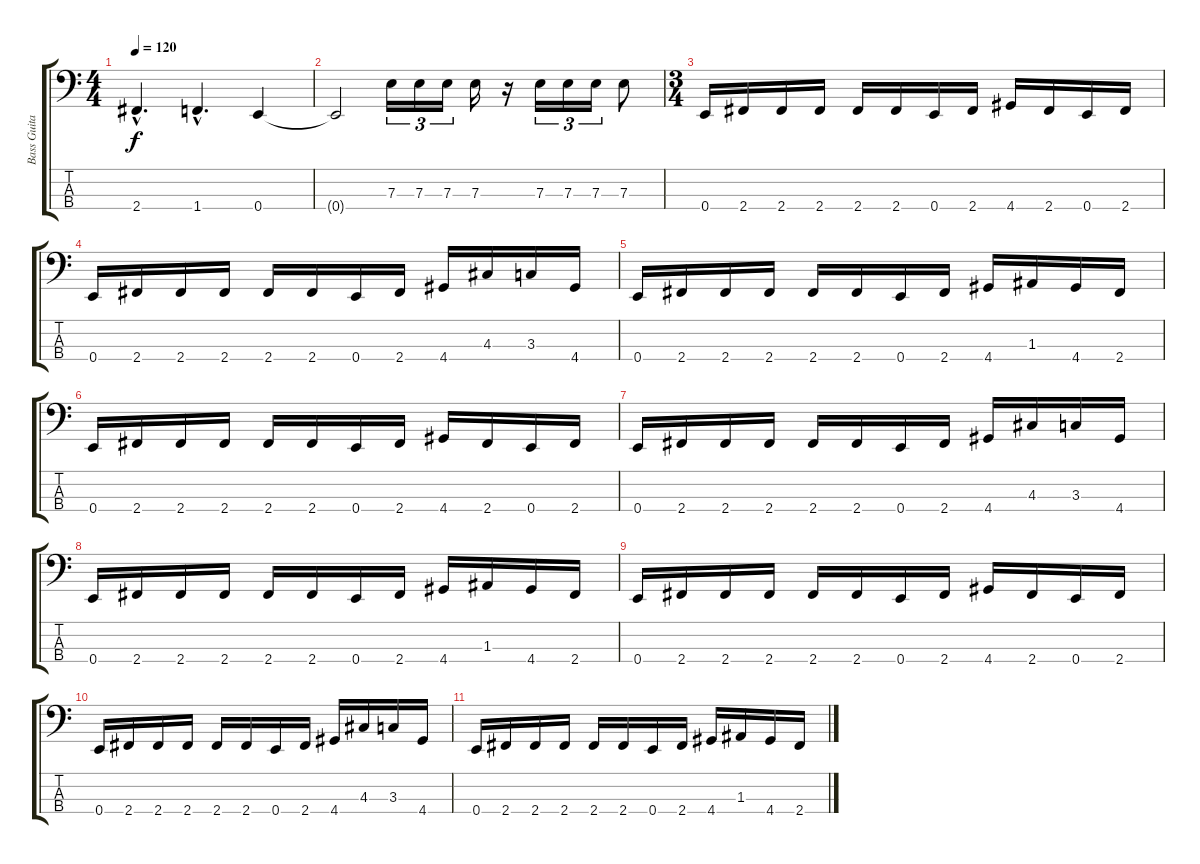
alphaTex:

\track ("Bass Guitar" "Bass Guita") {instrument electricbassfinger}
\staff {score tabs}
\tuning (G2 D2 A1 E1) {hide}
\ts (4 4)
\tempo 120
\clef f4
\ks c
2.4{hac}.4{d dy f} 1.4{hac}.4{d} 0.4.4 |
0.4{t}.2 7.3.16{tu (3 2)} 7.3.16{tu (3 2)} 7.3.16{tu (3 2)} 7.3.16 r.16 7.3.16{tu (3 2)} 7.3.16{tu (3 2)} 7.3.16{tu (3 2)} 7.3.8 |
\ts (3 4)
0.4.16 2.4.16 2.4.16 2.4.16 2.4.16 2.4.16 0.4.16 2.4.16 4.4.16 2.4.16 0.4.16 2.4.16 |
0.4.16 2.4.16 2.4.16 2.4.16 2.4.16 2.4.16 0.4.16 2.4.16 4.4.16 4.3.16 3.3.16 4.4.16 |
0.4.16 2.4.16 2.4.16 2.4.16 2.4.16 2.4.16 0.4.16 2.4.16 4.4.16 1.3.16 4.4.16 2.4.16 |
0.4.16 2.4.16 2.4.16 2.4.16 2.4.16 2.4.16 0.4.16 2.4.16 4.4.16 2.4.16 0.4.16 2.4.16 |
0.4.16 2.4.16 2.4.16 2.4.16 2.4.16 2.4.16 0.4.16 2.4.16 4.4.16 4.3.16 3.3.16 4.4.16 |
0.4.16 2.4.16 2.4.16 2.4.16 2.4.16 2.4.16 0.4.16 2.4.16 4.4.16 1.3.16 4.4.16 2.4.16 |
0.4.16 2.4.16 2.4.16 2.4.16 2.4.16 2.4.16 0.4.16 2.4.16 4.4.16 2.4.16 0.4.16 2.4.16 |
0.4.16 2.4.16 2.4.16 2.4.16 2.4.16 2.4.16 0.4.16 2.4.16 4.4.16 4.3.16 3.3.16 4.4.16 |
0.4.16 2.4.16 2.4.16 2.4.16 2.4.16 2.4.16 0.4.16 2.4.16 4.4.16 1.3.16 4.4.16 2.4.16
